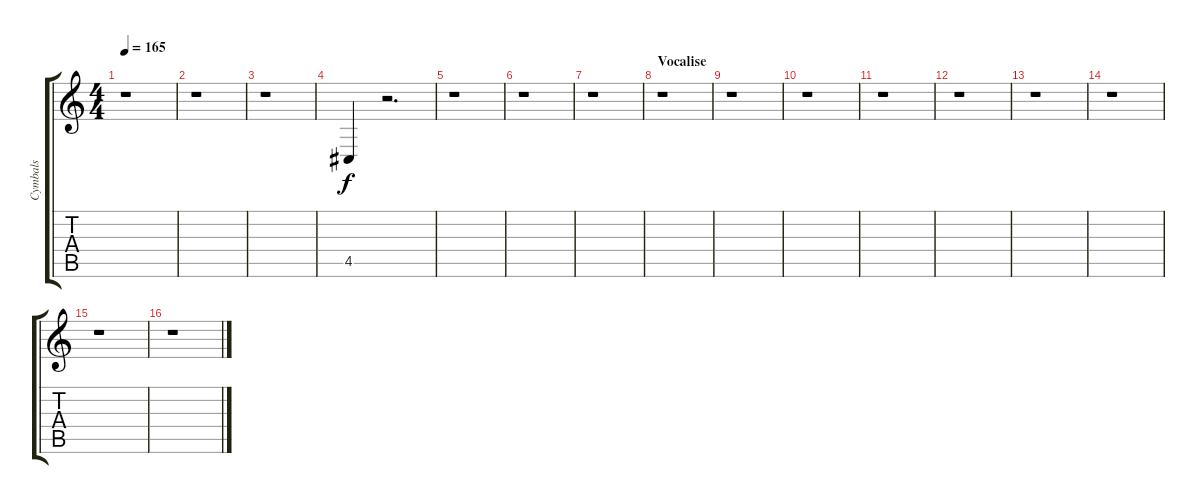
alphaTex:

\track ("Cymbals" "Cymbals") {instrument drawbarorgan}
\staff {score tabs}
\tuning (E4 B3 G3 D3 A2 E2) {hide}
\ts (4 4)
\tempo 165
\clef g2
\ks c
r.1{dy f} |
r.1 |
r.1 |
4.5.4 r.2{d} |
r.1 |
r.1 |
r.1 |
\section ("" "Vocalise")
r.1 |
r.1 |
r.1 |
r.1 |
r.1 |
r.1 |
r.1 |
r.1 |
r.1
